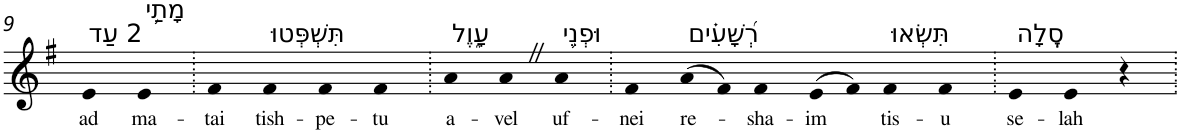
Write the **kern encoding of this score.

**kern	**text
*part1	*part1
*staff1	*staff1
*I"Piano	*
*I'Pno	*
!!LO:PB:g=z
*clefG2	*
*k[f#]	*
*G:	*
=9	=9
!LO:TX:a:t=2 עַד	!
!	!LO:LY:b
4e	ad
!LO:TX:a:t=מָתַ֥י	!
!	!LO:LY:b
4e	ma-
=10.	=10.
!	!LO:LY:b
4f#	-tai
!LO:TX:a:t=תִּשְׁפְּטוּ	!
!	!LO:LY:b
4f#	tish-
!	!LO:LY:b
4f#	-pe-
!	!LO:LY:b
4f#	-tu
=11.	=11.
!LO:TX:a:t=עָ֑וֶל	!
!	!LO:LY:b
4a	a-
!	!LO:LY:b
4aZ	-vel
!LO:TX:a:t=וּפְנֵ֥י	!
!	!LO:LY:b
4a	uf-
=12.	=12.
!	!LO:LY:b
4f#	-nei
!LO:TX:a:t=רְ֝שָׁעִ֗ים	!
!	!LO:LY:b
(>8a	re-
8f#)	.
!	!LO:LY:b
4f#	-sha-
!	!LO:LY:b
(>8e	-im
8f#)	.
!LO:TX:a:t=תִּשְׂאוּ	!
!	!LO:LY:b
4f#	tis-
!	!LO:LY:b
4f#	-u
=13.	=13.
!LO:TX:a:t=סֶֽלָה	!
!	!LO:LY:b
4e	se-
!	!LO:LY:b
4e	-lah
4r	.
=.	=.
*-	*-
